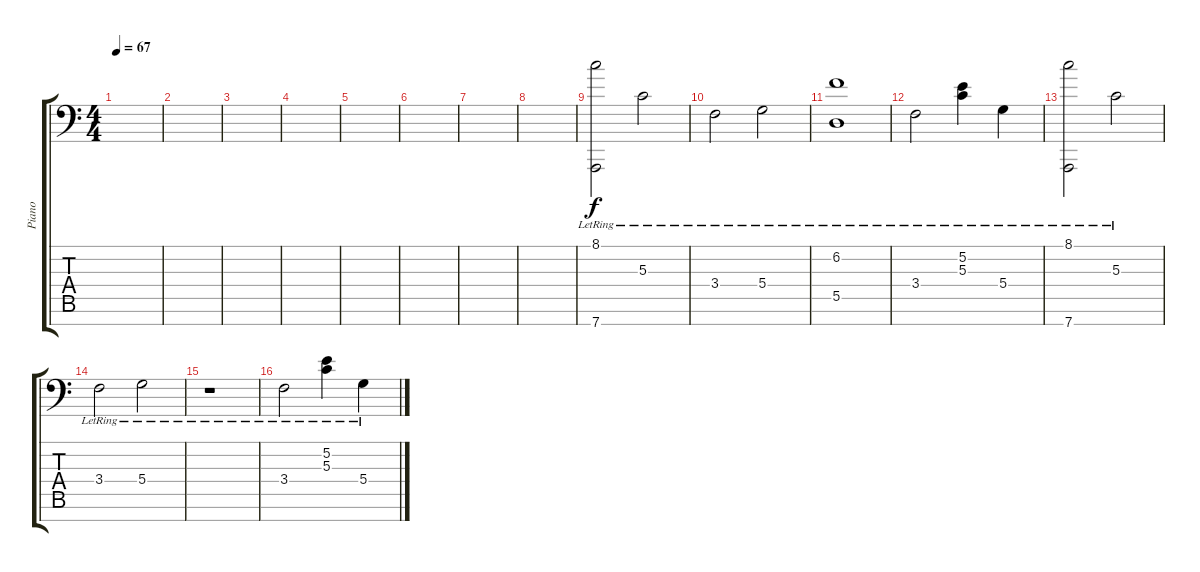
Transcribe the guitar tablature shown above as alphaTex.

\track ("Piano" "Piano") {instrument brightacousticpiano}
\staff {score tabs}
\tuning (E4 B3 G3 D3 A2 E2 D1) {hide}
\ts (4 4)
\section ("" "")
\tempo 67
\clef f4
\ks c
|
|
|
|
\section ("" "")
|
|
|
|
\section ("" "")
(8.1{lr} 7.7{lr}).2 5.3{lr}.2 |
3.4{lr}.2 5.4{lr}.2 |
(6.2{lr} 5.5{lr}).1 |
3.4{lr}.2 (5.2{lr} 5.3{lr}).4 5.4{lr}.4 |
(8.1{lr} 7.7{lr}).2 5.3{lr}.2 |
3.4{lr}.2 5.4{lr}.2 |
r.1 |
3.4{lr}.2 (5.2{lr} 5.3{lr}).4 5.4{lr}.4
